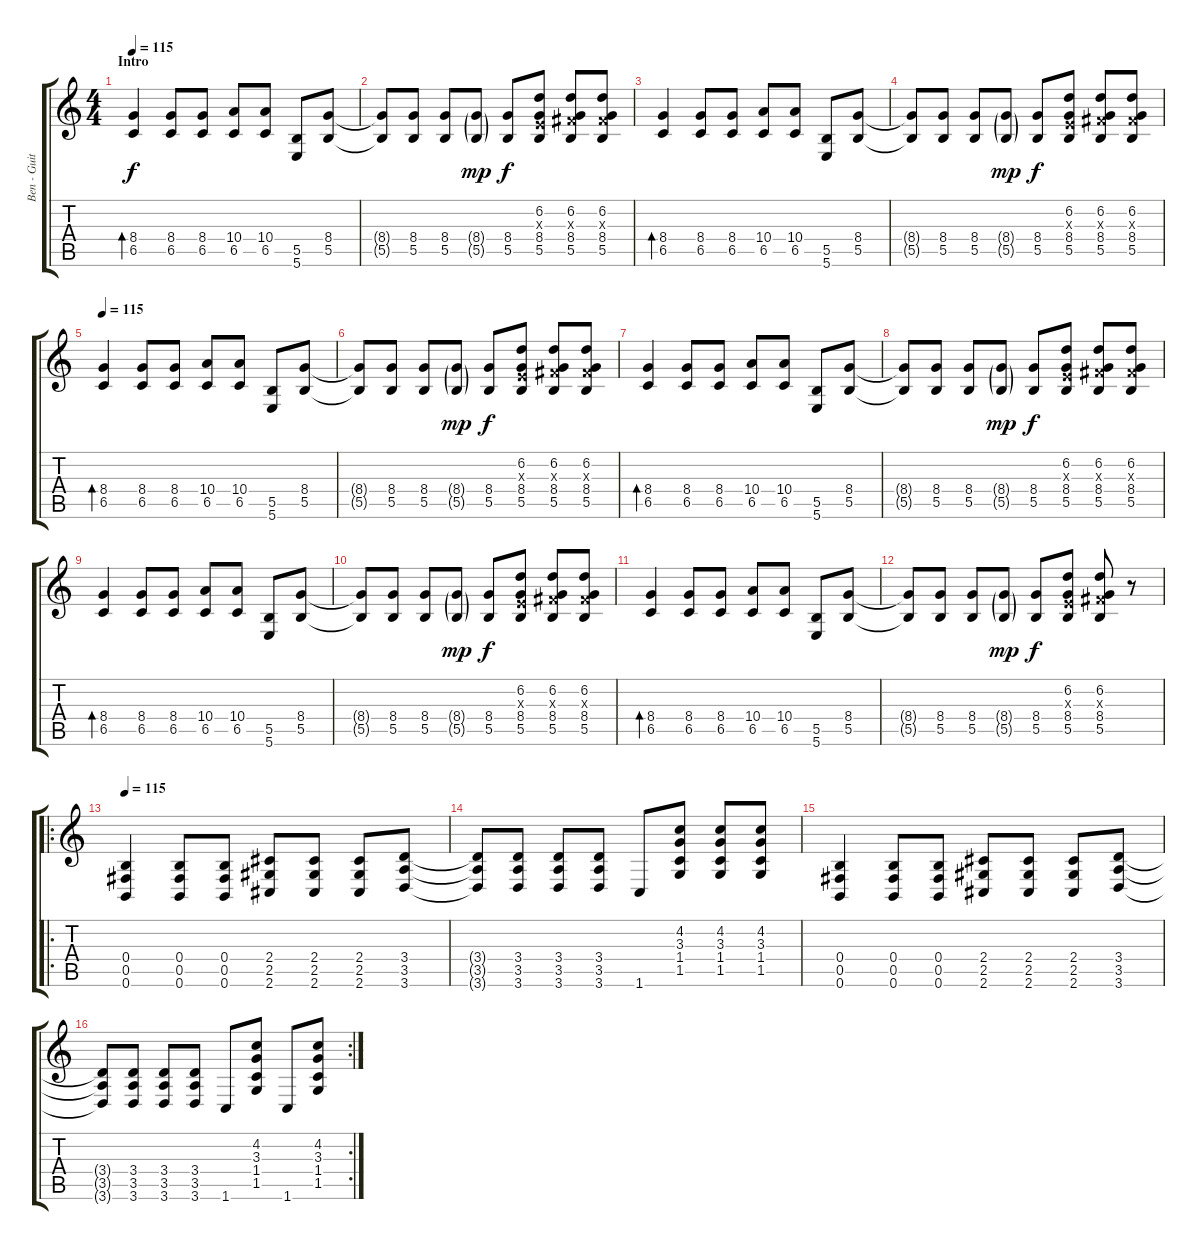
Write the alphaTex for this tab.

\track ("Ben - Guitare" "Ben - Guit") {instrument distortionguitar}
\staff {score tabs}
\tuning (Db4 Ab3 E3 B2 Gb2 B1) {hide}
\ts (4 4)
\section ("" "Intro")
\tempo 115
\clef g2
\ks c
(8.4 6.5).4{bd 240 dy f volume 12 balance 8 instrument electricguitarjazz} (8.4 6.5).8 (8.4 6.5).8 (10.4 6.5).8 (10.4 6.5).8 (5.5 5.6).8 (8.4 5.5).8 |
(8.4{t} 5.5{t}).8 (8.4 5.5).8 (8.4 5.5).8 (8.4{g} 5.5{g}).8{dy mp} (8.4 5.5).8{dy f} (6.2 0.3{x} 8.4 5.5).8 (6.2 2.3{x} 8.4 5.5).8 (6.2 2.3{x} 8.4 5.5).8 |
(8.4 6.5).4{bd 240} (8.4 6.5).8 (8.4 6.5).8 (10.4 6.5).8 (10.4 6.5).8 (5.5 5.6).8 (8.4 5.5).8 |
(8.4{t} 5.5{t}).8 (8.4 5.5).8 (8.4 5.5).8 (8.4{g} 5.5{g}).8{dy mp} (8.4 5.5).8{dy f} (6.2 0.3{x} 8.4 5.5).8 (6.2 2.3{x} 8.4 5.5).8 (6.2 2.3{x} 8.4 5.5).8 |
\section ("" "")
\tempo 115
(8.4 6.5).4{bd 240 volume 12 balance 8 instrument electricguitarjazz} (8.4 6.5).8 (8.4 6.5).8 (10.4 6.5).8 (10.4 6.5).8 (5.5 5.6).8 (8.4 5.5).8 |
(8.4{t} 5.5{t}).8 (8.4 5.5).8 (8.4 5.5).8 (8.4{g} 5.5{g}).8{dy mp} (8.4 5.5).8{dy f} (6.2 0.3{x} 8.4 5.5).8 (6.2 2.3{x} 8.4 5.5).8 (6.2 2.3{x} 8.4 5.5).8 |
(8.4 6.5).4{bd 240} (8.4 6.5).8 (8.4 6.5).8 (10.4 6.5).8 (10.4 6.5).8 (5.5 5.6).8 (8.4 5.5).8 |
(8.4{t} 5.5{t}).8 (8.4 5.5).8 (8.4 5.5).8 (8.4{g} 5.5{g}).8{dy mp} (8.4 5.5).8{dy f} (6.2 0.3{x} 8.4 5.5).8 (6.2 2.3{x} 8.4 5.5).8 (6.2 2.3{x} 8.4 5.5).8 |
(8.4 6.5).4{bd 240} (8.4 6.5).8 (8.4 6.5).8 (10.4 6.5).8 (10.4 6.5).8 (5.5 5.6).8 (8.4 5.5).8 |
(8.4{t} 5.5{t}).8 (8.4 5.5).8 (8.4 5.5).8 (8.4{g} 5.5{g}).8{dy mp} (8.4 5.5).8{dy f} (6.2 0.3{x} 8.4 5.5).8 (6.2 2.3{x} 8.4 5.5).8 (6.2 2.3{x} 8.4 5.5).8 |
(8.4 6.5).4{bd 240} (8.4 6.5).8 (8.4 6.5).8 (10.4 6.5).8 (10.4 6.5).8 (5.5 5.6).8 (8.4 5.5).8 |
(8.4{t} 5.5{t}).8 (8.4 5.5).8 (8.4 5.5).8 (8.4{g} 5.5{g}).8{dy mp} (8.4 5.5).8{dy f} (6.2 0.3{x} 8.4 5.5).8 (6.2 2.3{x} 8.4 5.5).8 r.8 |
\ro
\section ("" "")
\tempo 115
(0.4 0.5 0.6).4{volume 12 balance 4 instrument distortionguitar} (0.4 0.5 0.6).8 (0.4 0.5 0.6).8 (2.4 2.5 2.6).8 (2.4 2.5 2.6).8 (2.4 2.5 2.6).8 (3.4 3.5 3.6).8 |
(3.4{t} 3.5{t} 3.6{t}).8 (3.4 3.5 3.6).8 (3.4 3.5 3.6).8 (3.4 3.5 3.6).8 1.6.8 (4.2 3.3 1.4 1.5).8 (4.2 3.3 1.4 1.5).8 (4.2 3.3 1.4 1.5).8 |
(0.4 0.5 0.6).4 (0.4 0.5 0.6).8 (0.4 0.5 0.6).8 (2.4 2.5 2.6).8 (2.4 2.5 2.6).8 (2.4 2.5 2.6).8 (3.4 3.5 3.6).8 |
\rc 2
(3.4{t} 3.5{t} 3.6{t}).8 (3.4 3.5 3.6).8 (3.4 3.5 3.6).8 (3.4 3.5 3.6).8 1.6.8 (4.2 3.3 1.4 1.5).8 1.6.8 (4.2 3.3 1.4 1.5).8
